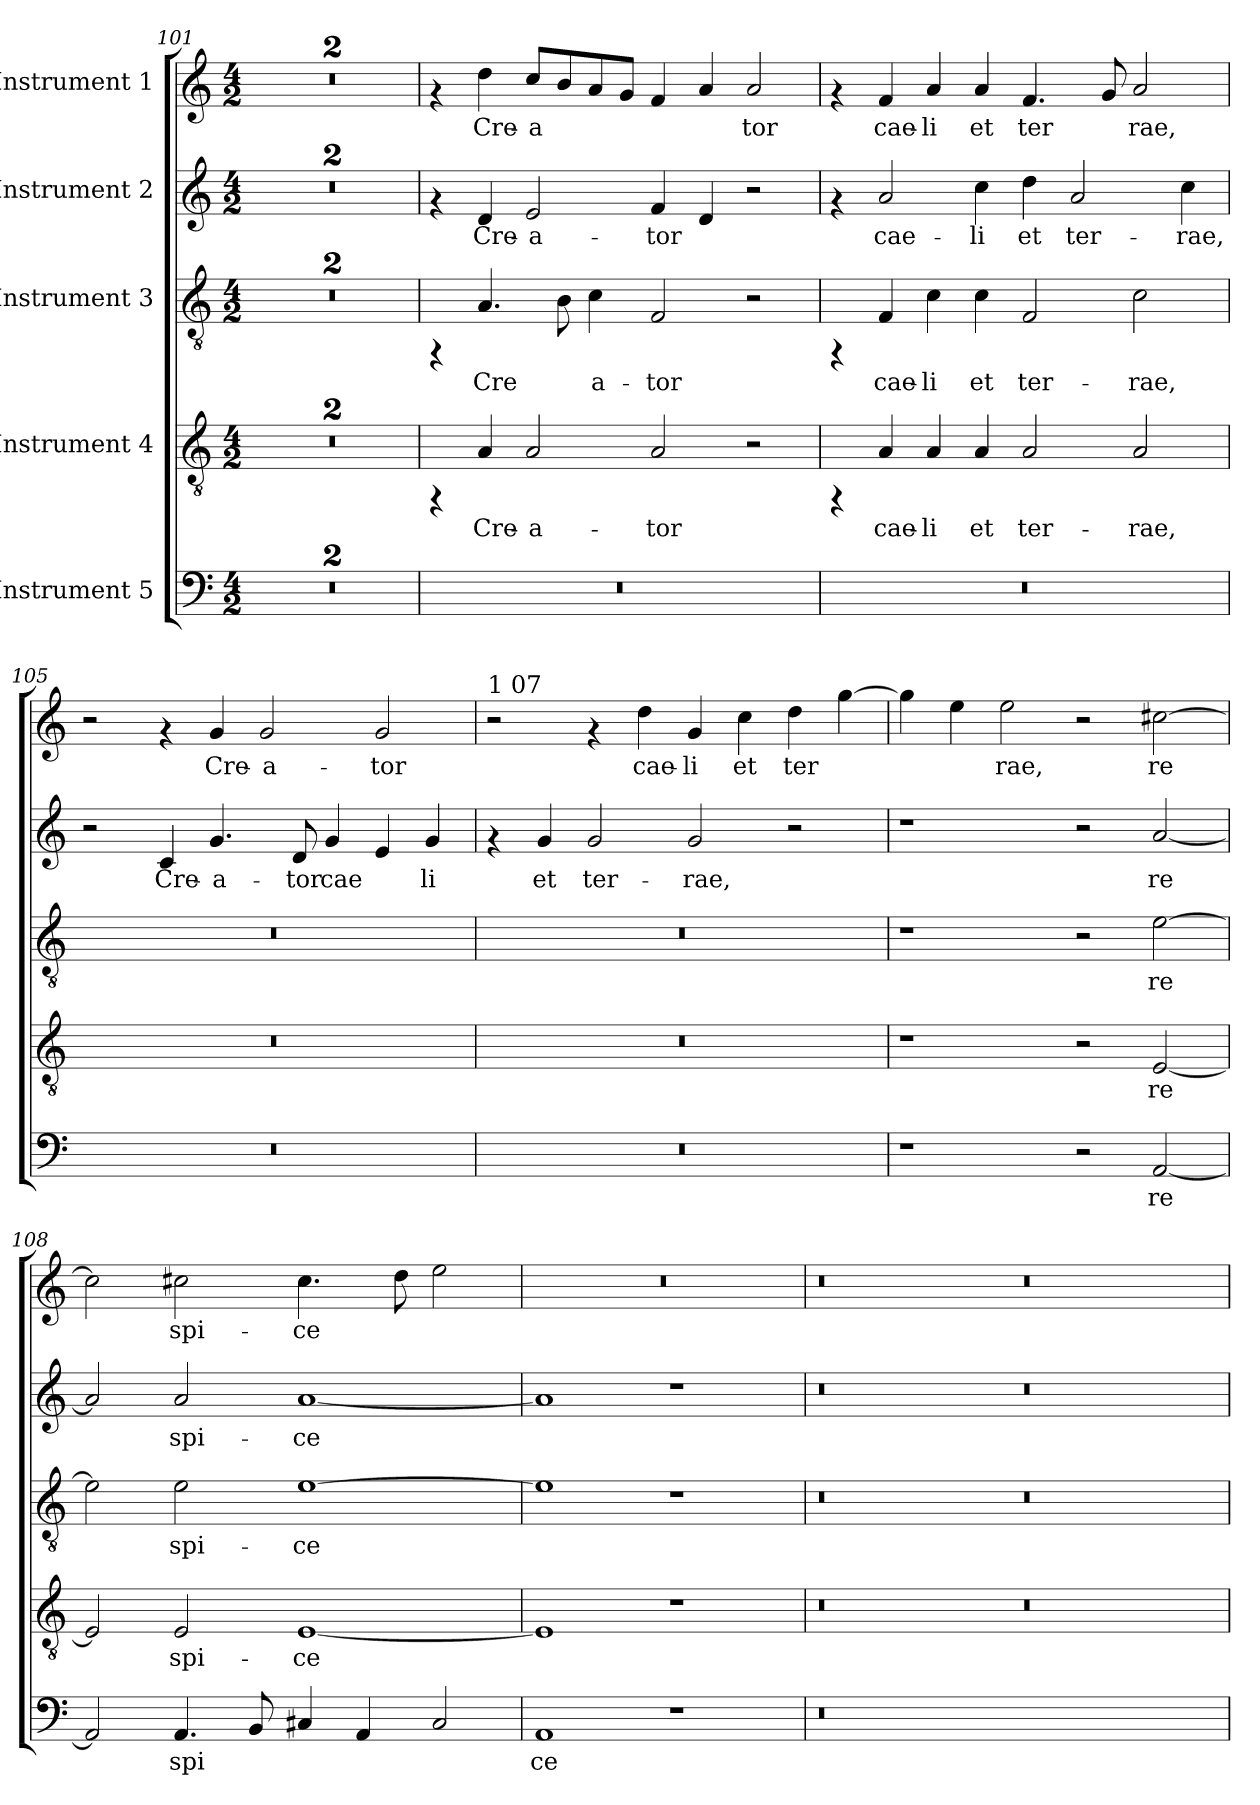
**kern	**text	**kern	**text	**kern	**text	**kern	**text	**kern	**text
*part5	*part5	*part4	*part4	*part3	*part3	*part2	*part2	*part1	*part1
*staff5	*staff5	*staff4	*staff4	*staff3	*staff3	*staff2	*staff2	*staff1	*staff1
*I"Instrument 5	*	*I"Instrument 4	*	*I"Instrument 3	*	*I"Instrument 2	*	*I"Instrument 1	*
*clefF4	*	*clefGv2	*	*clefGv2	*	*clefG2	*	*clefG2	*
*k[]	*	*k[]	*	*k[]	*	*k[]	*	*k[]	*
*C:	*	*C:	*	*C:	*	*C:	*	*C:	*
*M4/2	*	*M4/2	*	*M4/2	*	*M4/2	*	*M4/2	*
=101	=101	=101	=101	=101	=101	=101	=101	=101	=101
0r	.	0r	.	0r	.	0r	.	0r	.
=102	=102	=102	=102	=102	=102	=102	=102	=102	=102
0r	.	0r	.	0r	.	0r	.	0r	.
=103	=103	=103	=103	=103	=103	=103	=103	=103	=103
0r	.	4rFF	.	4rFF	.	4rf	.	4rf	.
!	!	!	!LO:LY:b:cj	!	!LO:LY:b:cj	!	!LO:LY:b:cj	!	!LO:LY:b:cj
.	.	4A/	Cre-	4.A/	Cre-	4d/	Cre-	4dd\	Cre-
!	!	!	!LO:LY:b:cj	!	!	!	!LO:LY:b:cj	!	!LO:LY:b:cj
.	.	2A/	-a-	.	.	2e/	-a-	8cc/L	-a-
!	!	!	!	!	!LO:LY:b:cj	!	!	!	!LO:LY:b:cj
.	.	.	.	8B\	--	.	.	8b/	--
!	!	!	!	!	!LO:LY:b:cj	!	!	!	!LO:LY:b:cj
.	.	.	.	4c\	-a-	.	.	8a/	--
!	!	!	!	!	!	!	!	!	!LO:LY:b:cj
.	.	.	.	.	.	.	.	8g/J	--
!	!	!	!LO:LY:b:cj	!	!LO:LY:b:cj	!	!LO:LY:b:cj	!	!LO:LY:b:cj
.	.	2A/	-tor	2F/	-tor	4f/	-tor	4f/	--
!	!	!	!	!	!	!	!LO:LY:b:cj	!	!LO:LY:b:cj
.	.	.	.	.	.	4d/	.	4a/	--
!	!	!	!	!	!	!	!	!	!LO:LY:b:cj
.	.	2r	.	2r	.	2r	.	2a/	-tor
=104	=104	=104	=104	=104	=104	=104	=104	=104	=104
0r	.	4rFF	.	4rFF	.	4rf	.	4rf	.
!	!	!	!LO:LY:b:cj	!	!LO:LY:b:cj	!	!LO:LY:b:cj	!	!LO:LY:b:cj
.	.	4A/	cae-	4F/	cae-	2a/	cae-	4f/	cae-
!	!	!	!LO:LY:b:cj	!	!LO:LY:b:cj	!	!	!	!LO:LY:b:cj
.	.	4A/	-li	4c\	-li	.	.	4a/	-li
!	!	!	!LO:LY:b:cj	!	!LO:LY:b:cj	!	!LO:LY:b:cj	!	!LO:LY:b:cj
.	.	4A/	et	4c\	et	4cc\	-li	4a/	et
!	!	!	!LO:LY:b:cj	!	!LO:LY:b:cj	!	!LO:LY:b:cj	!	!LO:LY:b:cj
.	.	2A/	ter-	2F/	ter-	4dd\	et	4.f/	ter-
!	!	!	!	!	!	!	!LO:LY:b:cj	!	!
.	.	.	.	.	.	2a/	ter-	.	.
!	!	!	!	!	!	!	!	!	!LO:LY:b:cj
.	.	.	.	.	.	.	.	8g/	--
!	!	!	!LO:LY:b:cj	!	!LO:LY:b:cj	!	!	!	!LO:LY:b:cj
.	.	2A/	-rae,	2c\	-rae,	.	.	2a/	-rae,
!	!	!	!	!	!	!	!LO:LY:b:cj	!	!
.	.	.	.	.	.	4cc\	-rae,	.	.
=105	=105	=105	=105	=105	=105	=105	=105	=105	=105
0r	.	0r	.	0r	.	2r	.	2r	.
!	!	!	!	!	!	!	!LO:LY:b:cj	!	!
.	.	.	.	.	.	4c/	Cre-	4rf	.
!	!	!	!	!	!	!	!LO:LY:b:cj	!	!LO:LY:b:cj
.	.	.	.	.	.	4.g/	-a-	4g/	Cre-
!	!	!	!	!	!	!	!	!	!LO:LY:b:cj
.	.	.	.	.	.	.	.	2g/	-a-
!	!	!	!	!	!	!	!LO:LY:b:cj	!	!
.	.	.	.	.	.	8d/	-tor	.	.
!	!	!	!	!	!	!	!LO:LY:b:cj	!	!
.	.	.	.	.	.	4g/	cae-	.	.
!	!	!	!	!	!	!	!LO:LY:b:cj	!	!LO:LY:b:cj
.	.	.	.	.	.	4e/	--	2g/	-tor
!	!	!	!	!	!	!	!LO:LY:b:cj	!	!
.	.	.	.	.	.	4g/	-li	.	.
!!LO:PB:g=z
=106	=106	=106	=106	=106	=106	=106	=106	=106	=106
!	!	!	!	!	!	!	!	!LO:TX:a:t=1 07	!
0r	.	0r	.	0r	.	4rf	.	2r	.
!	!	!	!	!	!	!	!LO:LY:b:cj	!	!
.	.	.	.	.	.	4g/	et	.	.
!	!	!	!	!	!	!	!LO:LY:b:cj	!	!
.	.	.	.	.	.	2g/	ter-	4rf	.
!	!	!	!	!	!	!	!	!	!LO:LY:b:cj
.	.	.	.	.	.	.	.	4dd\	cae-
!	!	!	!	!	!	!	!LO:LY:b:cj	!	!LO:LY:b:cj
.	.	.	.	.	.	2g/	-rae,	4g/	-li
!	!	!	!	!	!	!	!	!	!LO:LY:b:cj
.	.	.	.	.	.	.	.	4cc\	et
!	!	!	!	!	!	!	!	!	!LO:LY:b:cj
.	.	.	.	.	.	2r	.	4dd\	ter-
!	!	!	!	!	!	!	!	!	!LO:LY:b:cj
.	.	.	.	.	.	.	.	[>4gg\	--
=107	=107	=107	=107	=107	=107	=107	=107	=107	=107
!	!	!	!	!	!	!	!	!	!LO:LY:b:cj
1r	.	1r	.	1r	.	1r	.	4gg\]	--
!	!	!	!	!	!	!	!	!	!LO:LY:b:cj
.	.	.	.	.	.	.	.	4ee\	--
!	!	!	!	!	!	!	!	!	!LO:LY:b:cj
.	.	.	.	.	.	.	.	2ee\	-rae,
2r	.	2r	.	2r	.	2r	.	2r	.
!	!LO:LY:b:cj	!	!LO:LY:b:cj	!	!LO:LY:b:cj	!	!LO:LY:b:cj	!	!LO:LY:b:cj
[<2AA/	re-	[<2E/	re-	[>2e\	re-	[<2a/	re-	[>2cc#X\	re-
=108	=108	=108	=108	=108	=108	=108	=108	=108	=108
!	!LO:LY:b:cj	!	!LO:LY:b:cj	!	!LO:LY:b:cj	!	!LO:LY:b:cj	!	!LO:LY:b:cj
2AA/]	--	2E/]	--	2e\]	--	2a/]	--	2cc#\]	--
!	!LO:LY:b:cj	!	!LO:LY:b:cj	!	!LO:LY:b:cj	!	!LO:LY:b:cj	!	!LO:LY:b:cj
4.AA/	-spi-	2E/	-spi-	2e\	-spi-	2a/	-spi-	2cc#X\	-spi-
!	!LO:LY:b:cj	!	!	!	!	!	!	!	!
8BB/	--	.	.	.	.	.	.	.	.
!	!LO:LY:b:cj	!	!LO:LY:b:cj	!	!LO:LY:b:cj	!	!LO:LY:b:cj	!	!LO:LY:b:cj
4C#X/	--	[<1E	-ce	[>1e	-ce	[<1a	-ce	4.cc#\	-ce
!	!LO:LY:b:cj	!	!	!	!	!	!	!	!
4AA/	--	.	.	.	.	.	.	.	.
!	!	!	!	!	!	!	!	!	!LO:LY:b:cj
.	.	.	.	.	.	.	.	8dd\	.
!	!LO:LY:b:cj	!	!	!	!	!	!	!	!LO:LY:b:cj
2C#/	--	.	.	.	.	.	.	2ee\	.
=109	=109	=109	=109	=109	=109	=109	=109	=109	=109
!	!LO:LY:b:cj	!	!LO:LY:b:cj	!	!LO:LY:b:cj	!	!LO:LY:b:cj	!	!
1AA	-ce	1E]	.	1e]	.	1a]	.	0r	.
1r	.	1r	.	1r	.	1r	.	.	.
=110	=110	=110	=110	=110	=110	=110	=110	=110	=110
0r	.	0r	.	0r	.	0r	.	0r	.
0ryy	.	0r	.	0r	.	0r	.	0r	.
=	=	=	=	=	=	=	=	=	=
*-	*-	*-	*-	*-	*-	*-	*-	*-	*-
